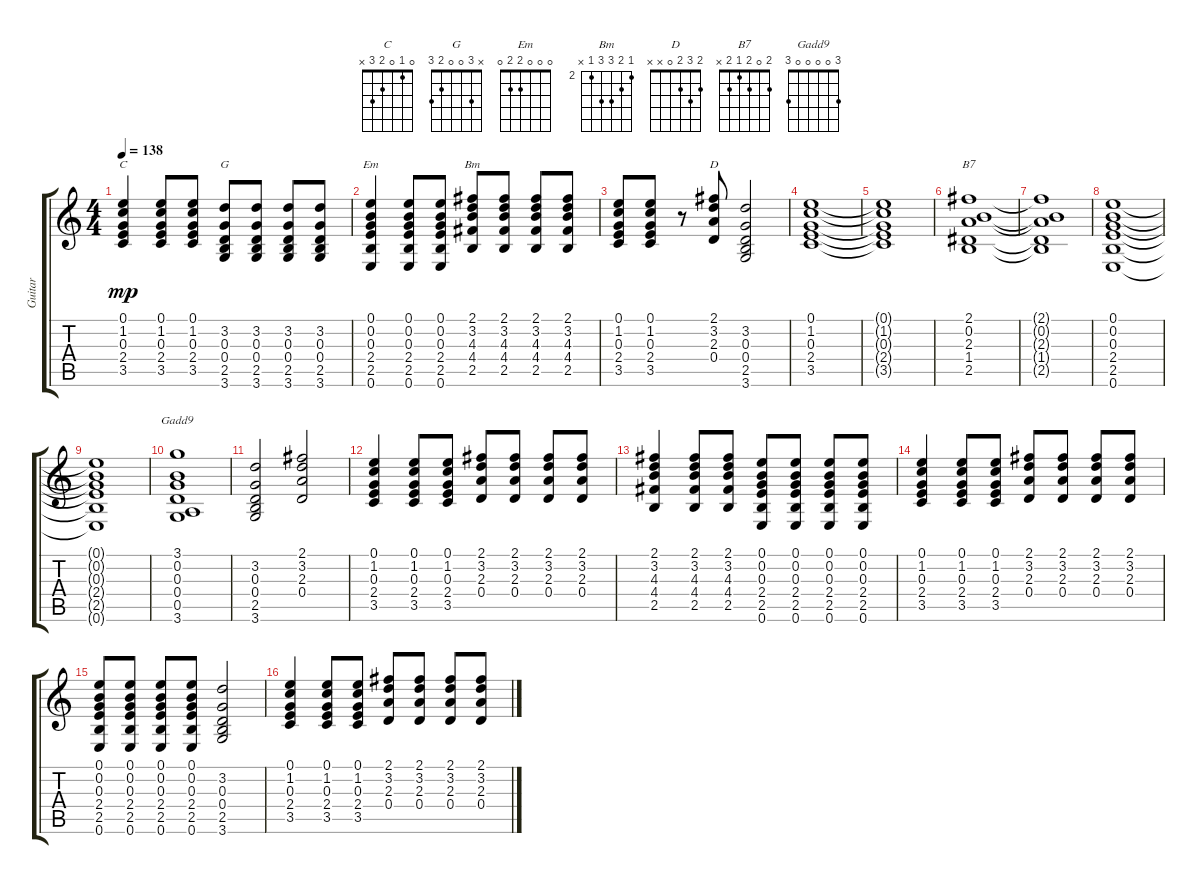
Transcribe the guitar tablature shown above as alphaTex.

\track ("Guitar" "Guitar") {instrument acousticguitarsteel}
\staff {score tabs}
\tuning (E4 B3 G3 D3 A2 E2) {hide}
\chord ("C" 0 1 0 2 3 x)
\chord ("G" x 3 0 0 2 3)
\chord ("Em" 0 0 0 2 2 0)
\chord ("Bm" 2 3 4 4 2 x) {firstfret 2}
\chord ("D" 2 3 2 0 x x)
\chord ("B7" 2 0 2 1 2 x)
\chord ("Gadd9" 3 0 0 0 0 3)
\ts (4 4)
\tempo 138
\clef g2
\ks c
(0.1 1.2 0.3 2.4 3.5).4{ch "C" dy mp} (0.1 1.2 0.3 2.4 3.5).8 (0.1 1.2 0.3 2.4 3.5).8 (3.2 0.3 0.4 2.5 3.6).8{ch "G"} (3.2 0.3 0.4 2.5 3.6).8 (3.2 0.3 0.4 2.5 3.6).8 (3.2 0.3 0.4 2.5 3.6).8 |
(0.1 0.2 0.3 2.4 2.5 0.6).4{ch "Em"} (0.1 0.2 0.3 2.4 2.5 0.6).8 (0.1 0.2 0.3 2.4 2.5 0.6).8 (2.1 3.2 4.3 4.4 2.5).8{ch "Bm"} (2.1 3.2 4.3 4.4 2.5).8 (2.1 3.2 4.3 4.4 2.5).8 (2.1 3.2 4.3 4.4 2.5).8 |
(0.1 1.2 0.3 2.4 3.5).8 (0.1 1.2 0.3 2.4 3.5).8 r.8 (2.1 3.2 2.3 0.4).8{ch "D"} (3.2 0.3 0.4 2.5 3.6).2 |
(0.1 1.2 0.3 2.4 3.5).1 |
(0.1{t} 1.2{t} 0.3{t} 2.4{t} 3.5{t}).1 |
(2.1 0.2 2.3 1.4 2.5).1{ch "B7"} |
(2.1{t} 0.2{t} 2.3{t} 1.4{t} 2.5{t}).1 |
(0.1 0.2 0.3 2.4 2.5 0.6).1 |
(0.1{t} 0.2{t} 0.3{t} 2.4{t} 2.5{t} 0.6{t}).1 |
(3.1 0.2 0.3 0.4 0.5 3.6).1{ch "Gadd9"} |
(3.2 0.3 0.4 2.5 3.6).2 (2.1 3.2 2.3 0.4).2 |
(0.1 1.2 0.3 2.4 3.5).4 (0.1 1.2 0.3 2.4 3.5).8 (0.1 1.2 0.3 2.4 3.5).8 (2.1 3.2 2.3 0.4).8 (2.1 3.2 2.3 0.4).8 (2.1 3.2 2.3 0.4).8 (2.1 3.2 2.3 0.4).8 |
(2.1 3.2 4.3 4.4 2.5).4 (2.1 3.2 4.3 4.4 2.5).8 (2.1 3.2 4.3 4.4 2.5).8 (0.1 0.2 0.3 2.4 2.5 0.6).8 (0.1 0.2 0.3 2.4 2.5 0.6).8 (0.1 0.2 0.3 2.4 2.5 0.6).8 (0.1 0.2 0.3 2.4 2.5 0.6).8 |
(0.1 1.2 0.3 2.4 3.5).4 (0.1 1.2 0.3 2.4 3.5).8 (0.1 1.2 0.3 2.4 3.5).8 (2.1 3.2 2.3 0.4).8 (2.1 3.2 2.3 0.4).8 (2.1 3.2 2.3 0.4).8 (2.1 3.2 2.3 0.4).8 |
(0.1 0.2 0.3 2.4 2.5 0.6).8 (0.1 0.2 0.3 2.4 2.5 0.6).8 (0.1 0.2 0.3 2.4 2.5 0.6).8 (0.1 0.2 0.3 2.4 2.5 0.6).8 (3.2 0.3 0.4 2.5 3.6).2 |
(0.1 1.2 0.3 2.4 3.5).4 (0.1 1.2 0.3 2.4 3.5).8 (0.1 1.2 0.3 2.4 3.5).8 (2.1 3.2 2.3 0.4).8 (2.1 3.2 2.3 0.4).8 (2.1 3.2 2.3 0.4).8 (2.1 3.2 2.3 0.4).8
